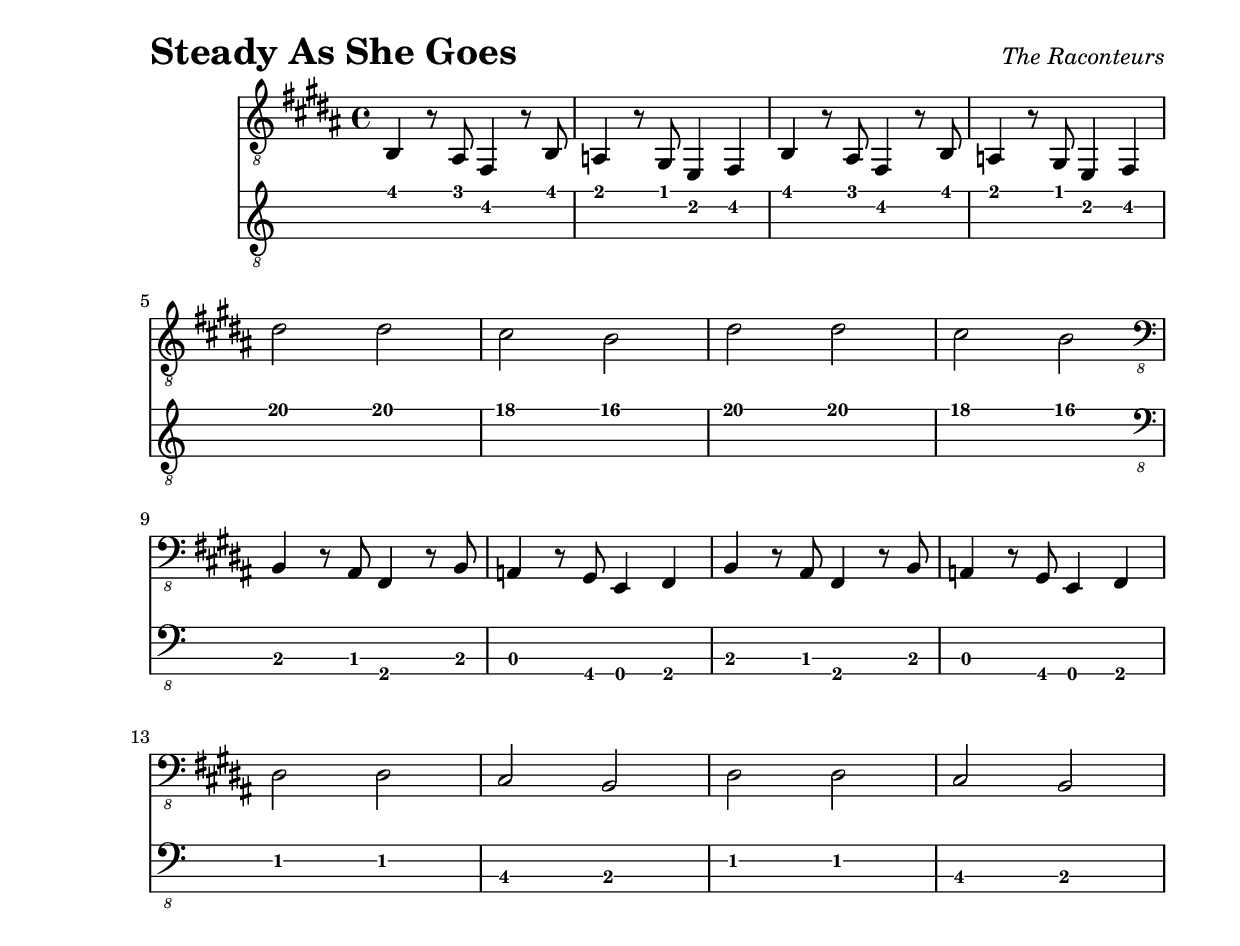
% LilyBin

\version "2.18.0"
\include "english.ly"

\header {
  piece = \markup { \fontsize #4 \bold "Steady As She Goes" }
  opus = \markup { \italic "The Raconteurs" }
}

\paper { 
  left-margin = 1.0 \in
  right-margin = 0.5 \in
}

mBreak = {
  %% \break
}

cBreak = { \break }

global = {
  \time 4/4
}

my_notes = \relative c {
  \clef "treble_8"
  \key b \major
  
  b4 r8 as8 fs4 r8 b8 |
  a4 r8 gs8 e4 fs4 |
  b4 r8 as8 fs4 r8 b8 |
  a4 r8 gs8 e4 fs4 |
  
  \break
  ds''2 ds2 | cs2 b2 | ds2 ds2 | cs2 b2 |
  
  \clef "bass_8"
  \break
  b,,4 r8 as8 fs4 r8 b8 |
  a4 r8 gs8 e4 fs4 |
  b4 r8 as8 fs4 r8 b8 |
  a4 r8 gs8 e4 fs4 |
  
  \break
  ds'2 ds2 | cs2 b2 | ds2 ds2 | cs2 b2 |
  
  
  
  
  
}

my_music = <<
  \new Staff {
    \global
    \my_notes
  }
  \new TabStaff
    \with { stringTunings = #bass-tuning } 
  { 
    %%\set TabStaff.minimumFret = #3f
    %%\set TabStaff.restrainOpenStrings = ##t
    \global
    \my_notes
  }
>>
  
\score {
  \my_music
  \layout {
    \context {
      \Score \override StringNumber #'stencil = ##f 
    }
  }
}
